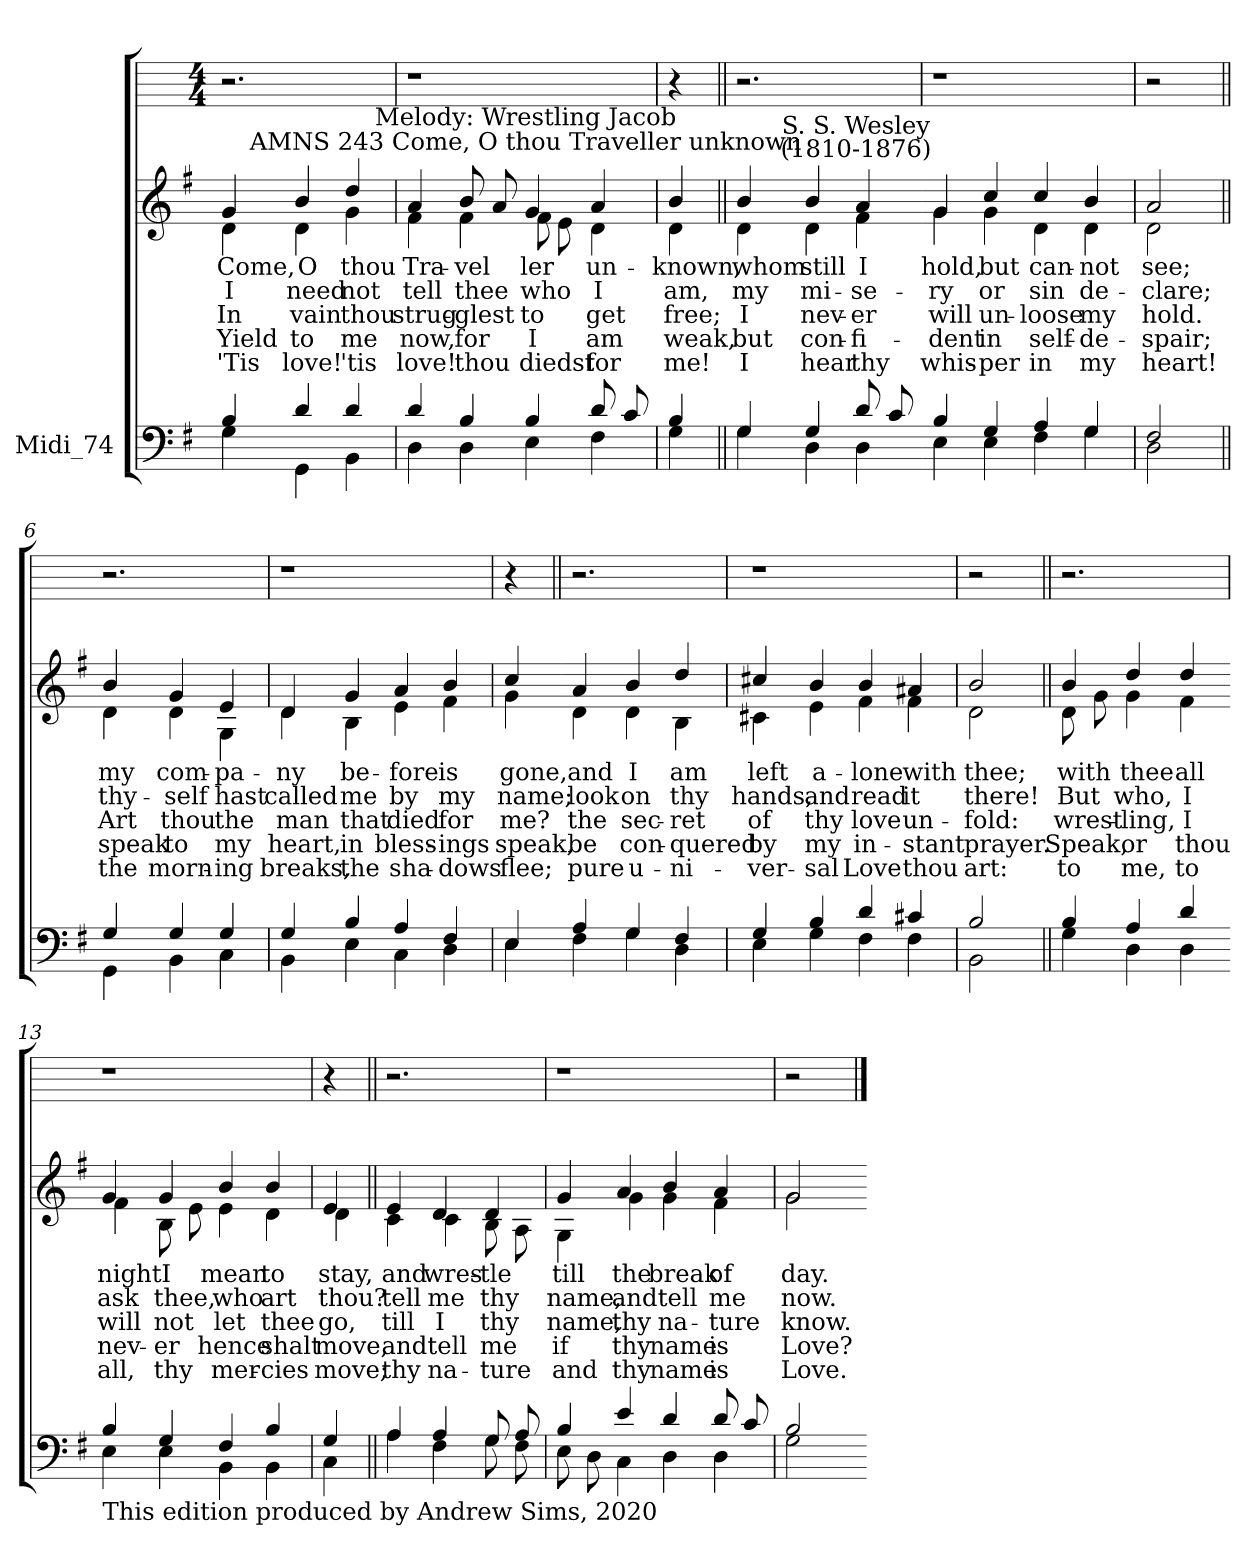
**kern	**kern	**text	**text	**text	**text	**text	**kern
*part3	*part2	*part2	*part2	*part2	*part2	*part2	*part1
*staff3	*staff2	*staff2	*staff2	*staff2	*staff2	*staff2	*staff1
*I"Midi_74	*	*	*	*	*	*	*
*clefF4	*clefG2	*	*	*	*	*	*
*k[f#]	*k[f#]	*	*	*	*	*	*
*G:	*G:	*	*	*	*	*	*
*	*	*	*	*	*	*	*M4/4
=	=	=	=	=	=	=	=
*^	*	*	*	*	*	*	*
!	!	!LO:TX:a:cj:t=Charles Wesley\n(1707-1788)	!	!	!	!	!	!
!	!	!	!LO:LY:b	!LO:LY:b	!LO:LY:b	!LO:LY:b	!LO:LY:b	!
*	*	*^	*	*	*	*	*	*
4B/	4G\	4g/	4d\	Come,	I	In	Yield	'Tis	2.r
!	!	!	!	!LO:LY:b	!LO:LY:b	!LO:LY:b	!LO:LY:b	!LO:LY:b	!
4d	4GG\	4b/	4d\	O	need	vain	to	love!	.
!	!	!	!	!LO:LY:b	!LO:LY:b	!LO:LY:b	!LO:LY:b	!LO:LY:b	!
4d	4BB\	4dd/	4g\	thou	not	thou	me	'tis	.
=1	=1	=1	=1	=1	=1	=1	=1	=1	=1
!	!	!	!	!LO:LY:b	!LO:LY:b	!LO:LY:b	!LO:LY:b	!LO:LY:b	!
4d	4D\	4a/	4f#\	Tra-	-tell	strug-	-now,	love!	1r
!	!	!	!	!LO:LY:b	!LO:LY:b	!LO:LY:b	!LO:LY:b	!LO:LY:b	!
4B/	4D\	8b/	4f#\	vel	thee	glest	for	thou	.
.	.	8a/	.	.	.	.	.	.	.
!	!	!LO:TX:a:cj:t=AMNS 243 Come, O thou Traveller unknown	!	!	!	!	!	!	!
!	!	!LO:TX:a:cj:t=Melody&colon; Wrestling Jacob	!	!	!	!	!	!	!
!	!	!	!	!LO:LY:b	!LO:LY:b	!LO:LY:b	!LO:LY:b	!LO:LY:b	!
4B/	4E\	4g/	8f#\	ler	who	to	I	diedst	.
.	.	.	8e\	.	.	.	.	.	.
!	!	!	!	!LO:LY:b	!LO:LY:b	!LO:LY:b	!LO:LY:b	!LO:LY:b	!
8d	4F#\	4a/	4d\	un-	-I	get	am	for	.
8c	.	.	.	.	.	.	.	.	.
=2	=2	=2	=2	=2	=2	=2	=2	=2	=2
!	!	!	!	!LO:LY:b	!LO:LY:b	!LO:LY:b	!LO:LY:b	!LO:LY:b	!
4B/	4G\	4b/	4d\	known,	am,	free;	weak,	me!	4r
=3||	=3||	=3||	=3||	=3||	=3||	=3||	=3||	=3||	=3||
!	!	!	!	!LO:LY:b	!LO:LY:b	!LO:LY:b	!LO:LY:b	!LO:LY:b	!
4G/	4G\	4b/	4d\	whom	my	I	but	I	2.r
!	!	!	!	!LO:LY:b	!LO:LY:b	!LO:LY:b	!LO:LY:b	!LO:LY:b	!
4G/	4D\	4b/	4d\	still	mi-	-nev-	-con-	-hear	.
!	!	!LO:TX:a:cj:t=S. S. Wesley\n(1810-1876)	!	!	!	!	!	!	!
!	!	!	!	!LO:LY:b	!LO:LY:b	!LO:LY:b	!LO:LY:b	!LO:LY:b	!
8d	4D\	4a/	4f#\	I	se-	-er	fi-	-thy	.
8c	.	.	.	.	.	.	.	.	.
!!LO:LB:g=z
=4-	=4-	=4-	=4-	=4	=4	=4	=4	=4	=4
!	!	!	!	!LO:LY:b	!LO:LY:b	!LO:LY:b	!LO:LY:b	!LO:LY:b	!
4B/	4E\	4g/	4g\	hold,	ry	will	dent	whis-	1r
!	!	!	!	!LO:LY:b	!LO:LY:b	!LO:LY:b	!LO:LY:b	!LO:LY:b	!
4G/	4E\	4cc/	4g\	-but	or	un-	-in	per	.
!	!	!	!	!LO:LY:b	!LO:LY:b	!LO:LY:b	!LO:LY:b	!LO:LY:b	!
4A/	4F#\	4cc/	4d\	can-	-sin	loose	self-	-in	.
!	!	!	!	!LO:LY:b	!LO:LY:b	!LO:LY:b	!LO:LY:b	!LO:LY:b	!
4G/	4G\	4b/	4d\	not	de-	-my	de-	-my	.
=5	=5	=5	=5	=5	=5	=5	=5	=5	=5
!	!	!	!	!LO:LY:b	!LO:LY:b	!LO:LY:b	!LO:LY:b	!LO:LY:b	!
2F#/	2D\	2a/	2d\	see;	clare;	hold.	spair;	heart!	2r
=6||	=6||	=6||	=6||	=6||	=6||	=6||	=6||	=6||	=6||
!	!	!	!	!LO:LY:b	!LO:LY:b	!LO:LY:b	!LO:LY:b	!LO:LY:b	!
4G/	4GG\	4b/	4d\	my	thy-	-Art	speak	the	2.r
!	!	!	!	!LO:LY:b	!LO:LY:b	!LO:LY:b	!LO:LY:b	!LO:LY:b	!
4G/	4BB\	4g/	4d\	com-	-self	thou	to	morn-	.
!	!	!	!	!LO:LY:b	!LO:LY:b	!LO:LY:b	!LO:LY:b	!LO:LY:b	!
4G/	4C\	4e/	4G	-pa-	-hast	the	my	ing	.
=7	=7	=7	=7	=7	=7	=7	=7	=7	=7
!	!	!	!	!LO:LY:b	!LO:LY:b	!LO:LY:b	!LO:LY:b	!LO:LY:b	!
4G/	4BB\	4d/	4d\	ny	called	man	heart,	breaks,	1r
!	!	!	!	!LO:LY:b	!LO:LY:b	!LO:LY:b	!LO:LY:b	!LO:LY:b	!
4B/	4E\	4g/	4B	be-	-me	that	in	the	.
!	!	!	!	!LO:LY:b	!LO:LY:b	!LO:LY:b	!LO:LY:b	!LO:LY:b	!
4A/	4C\	4a/	4e\	fore	by	died	bless-	-sha-	.
!	!	!	!	!LO:LY:b	!LO:LY:b	!LO:LY:b	!LO:LY:b	!LO:LY:b	!
4F#/	4D\	4b/	4f#\	-is	my	for	ings	dows	.
=8	=8	=8	=8	=8	=8	=8	=8	=8	=8
!	!	!	!	!LO:LY:b	!LO:LY:b	!LO:LY:b	!LO:LY:b	!LO:LY:b	!
4E/	4E\	4cc/	4g\	gone,	name;	me?	speak,	flee;	4r
!!LO:LB:g=z
=9-	=9-	=9-	=9-	=9||	=9||	=9||	=9||	=9||	=9||
!	!	!	!	!LO:LY:b	!LO:LY:b	!LO:LY:b	!LO:LY:b	!LO:LY:b	!
4A/	4F#\	4a/	4d\	and	look	the	be	pure	2.r
!	!	!	!	!LO:LY:b	!LO:LY:b	!LO:LY:b	!LO:LY:b	!LO:LY:b	!
4G/	4G\	4b/	4d\	I	on	sec-	-con-	-u-	.
!	!	!	!	!LO:LY:b	!LO:LY:b	!LO:LY:b	!LO:LY:b	!LO:LY:b	!
4F#/	4D\	4dd/	4B	-am	thy	ret	quered	ni-	.
=10	=10	=10	=10	=10	=10	=10	=10	=10	=10
!	!	!	!	!LO:LY:b	!LO:LY:b	!LO:LY:b	!LO:LY:b	!LO:LY:b	!
4G/	4E\	4cc#X/	4c#X\	-left	hands,	of	by	ver-	1r
!	!	!	!	!LO:LY:b	!LO:LY:b	!LO:LY:b	!LO:LY:b	!LO:LY:b	!
4B/	4G\	4b/	4e\	-a-	-and	thy	my	sal	.
!	!	!	!	!LO:LY:b	!LO:LY:b	!LO:LY:b	!LO:LY:b	!LO:LY:b	!
4d	4F#\	4b/	4f#\	lone	read	love	in-	-Love	.
!	!	!	!	!LO:LY:b	!LO:LY:b	!LO:LY:b	!LO:LY:b	!LO:LY:b	!
4c#X	4F#\	4a#X/	4f#\	with	it	un-	-stant	thou	.
=11	=11	=11	=11	=11	=11	=11	=11	=11	=11
!	!	!	!	!LO:LY:b	!LO:LY:b	!LO:LY:b	!LO:LY:b	!LO:LY:b	!
2B/	2BB\	2b/	2d\	thee;	there!	fold:	prayer.	art:	2r
=12||	=12||	=12||	=12||	=12||	=12||	=12||	=12||	=12||	=12||
!	!	!	!	!LO:LY:b	!LO:LY:b	!LO:LY:b	!LO:LY:b	!LO:LY:b	!
4B/	4G\	4b/	8d\	with	But	wrest-	-Speak,	to	2.r
.	.	.	8g\	.	.	.	.	.	.
!	!	!	!	!LO:LY:b	!LO:LY:b	!LO:LY:b	!LO:LY:b	!LO:LY:b	!
4A/	4D\	4dd/	4g\	thee	who,	ling,	or	me,	.
!	!	!	!	!LO:LY:b	!LO:LY:b	!LO:LY:b	!LO:LY:b	!LO:LY:b	!
4d	4D\	4dd/	4f#\	all	I	I	thou	to	.
!!LO:LB:g=z
=13-	=13-	=13-	=13-	=13	=13	=13	=13	=13	=13
!LO:TX:b:t=This edition produced by Andrew Sims, 2020	!	!	!	!	!	!	!	!	!
!	!	!	!	!LO:LY:b	!LO:LY:b	!LO:LY:b	!LO:LY:b	!LO:LY:b	!
4B	4E\	4g/	4f#\	night	ask	will	nev-	-all,	1r
!	!	!	!	!LO:LY:b	!LO:LY:b	!LO:LY:b	!LO:LY:b	!LO:LY:b	!
4G/	4E\	4g/	8B	I	thee,	not	er	thy	.
.	.	.	8e	.	.	.	.	.	.
!	!	!	!	!LO:LY:b	!LO:LY:b	!LO:LY:b	!LO:LY:b	!LO:LY:b	!
4F#/	4BB\	4b/	4e\	mean	who	let	hence	mer-	.
!	!	!	!	!LO:LY:b	!LO:LY:b	!LO:LY:b	!LO:LY:b	!LO:LY:b	!
4B	4BB\	4b/	4d\	-to	art	thee	shalt	cies	.
=14	=14	=14	=14	=14	=14	=14	=14	=14	=14
!	!	!	!	!LO:LY:b	!LO:LY:b	!LO:LY:b	!LO:LY:b	!LO:LY:b	!
4G/	4C\	4e/	4d\	stay,	thou?	go,	move,	move;	4r
=15||	=15||	=15||	=15||	=15||	=15||	=15||	=15||	=15||	=15||
!	!	!	!	!LO:LY:b	!LO:LY:b	!LO:LY:b	!LO:LY:b	!LO:LY:b	!
4A/	4A\	4e/	4c\	and	tell	till	and	thy	2.r
!	!	!	!	!LO:LY:b	!LO:LY:b	!LO:LY:b	!LO:LY:b	!LO:LY:b	!
4A/	4F#\	4d/	4c\	wres-	-me	I	tell	na-	.
!	!	!	!	!LO:LY:b	!LO:LY:b	!LO:LY:b	!LO:LY:b	!LO:LY:b	!
8G/	8G\	4d/	8B	-tle	thy	thy	me	ture	.
8A/	8F#\	.	8A	.	.	.	.	.	.
=16	=16	=16	=16	=16	=16	=16	=16	=16	=16
!	!	!	!	!LO:LY:b	!LO:LY:b	!LO:LY:b	!LO:LY:b	!LO:LY:b	!
4B	8E\	4g/	4G	till	name,	name,	if	and	1r
.	8D\	.	.	.	.	.	.	.	.
!	!	!	!	!LO:LY:b	!LO:LY:b	!LO:LY:b	!LO:LY:b	!LO:LY:b	!
4e	4C\	4a/	4g\	the	and	thy	thy	thy	.
!	!	!	!	!LO:LY:b	!LO:LY:b	!LO:LY:b	!LO:LY:b	!LO:LY:b	!
4d	4D\	4b/	4g\	break	tell	na-	-name	name	.
!	!	!	!	!LO:LY:b	!LO:LY:b	!LO:LY:b	!LO:LY:b	!LO:LY:b	!
8d	4D\	4a/	4f#\	of	me	ture	is	is	.
8c	.	.	.	.	.	.	.	.	.
=17	=17	=17	=17	=17	=17	=17	=17	=17	=17
!	!	!	!	!LO:LY:b	!LO:LY:b	!LO:LY:b	!LO:LY:b	!LO:LY:b	!
2B/	2G\	2g/	2g\	day.	now.	know.	Love?	Love.	2r
*v	*v	*	*	*	*	*	*	*	*
*	*v	*v	*	*	*	*	*	*
=-	=-	==	==	==	==	==	==
*-	*-	*-	*-	*-	*-	*-	*-
